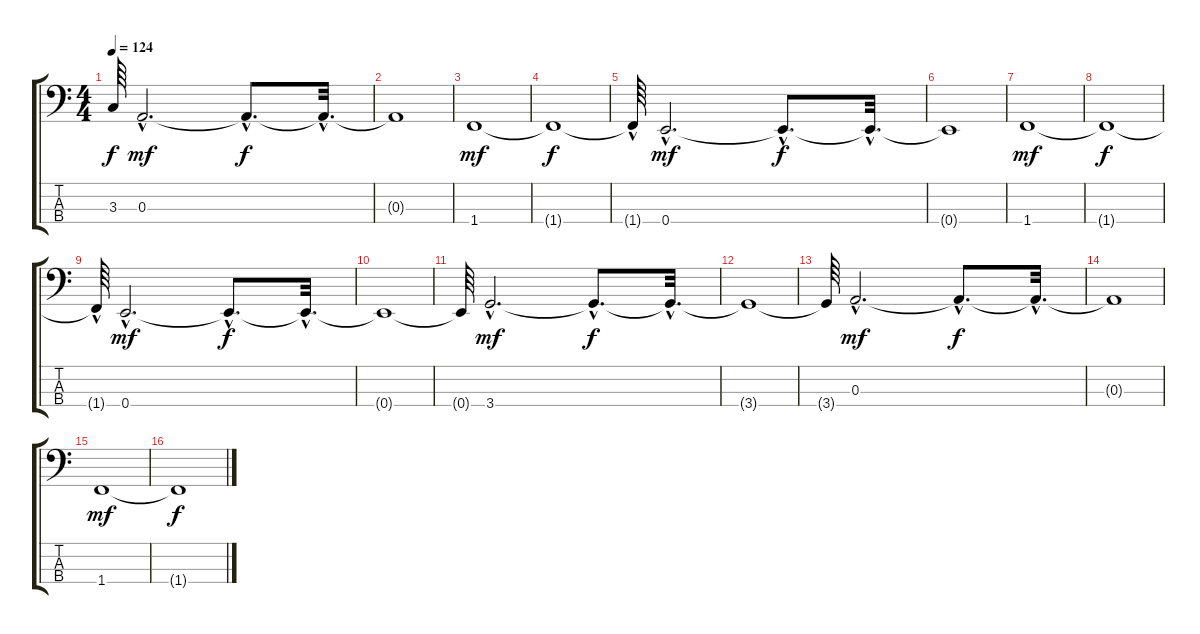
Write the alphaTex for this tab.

\track "" {instrument fretlessbass}
\staff {score tabs}
\tuning (G2 D2 A1 E1) {hide}
\ts (4 4)
\tempo 124
\clef f4
\ks c
3.3{t}.64{dy f} 0.3{hac}.2{d dy mf} 0.3{hac t}.8{d dy f} 0.3{hac t}.32{d} |
0.3{t}.1 |
1.4.1{dy mf} |
1.4{t}.1{dy f} |
1.4{hac t}.64 0.4{hac}.2{d dy mf} 0.4{hac t}.8{d dy f} 0.4{hac t}.32{d} |
0.4{t}.1 |
1.4.1{dy mf} |
1.4{t}.1{dy f} |
1.4{hac t}.64 0.4{hac}.2{d dy mf} 0.4{hac t}.8{d dy f} 0.4{hac t}.32{d} |
0.4{t}.1 |
0.4{t}.64 3.4{hac}.2{d dy mf} 3.4{hac t}.8{d dy f} 3.4{hac t}.32{d} |
3.4{t}.1 |
3.4{t}.64 0.3{hac}.2{d dy mf} 0.3{hac t}.8{d dy f} 0.3{hac t}.32{d} |
0.3{t}.1 |
1.4.1{dy mf} |
1.4{t}.1{dy f}
